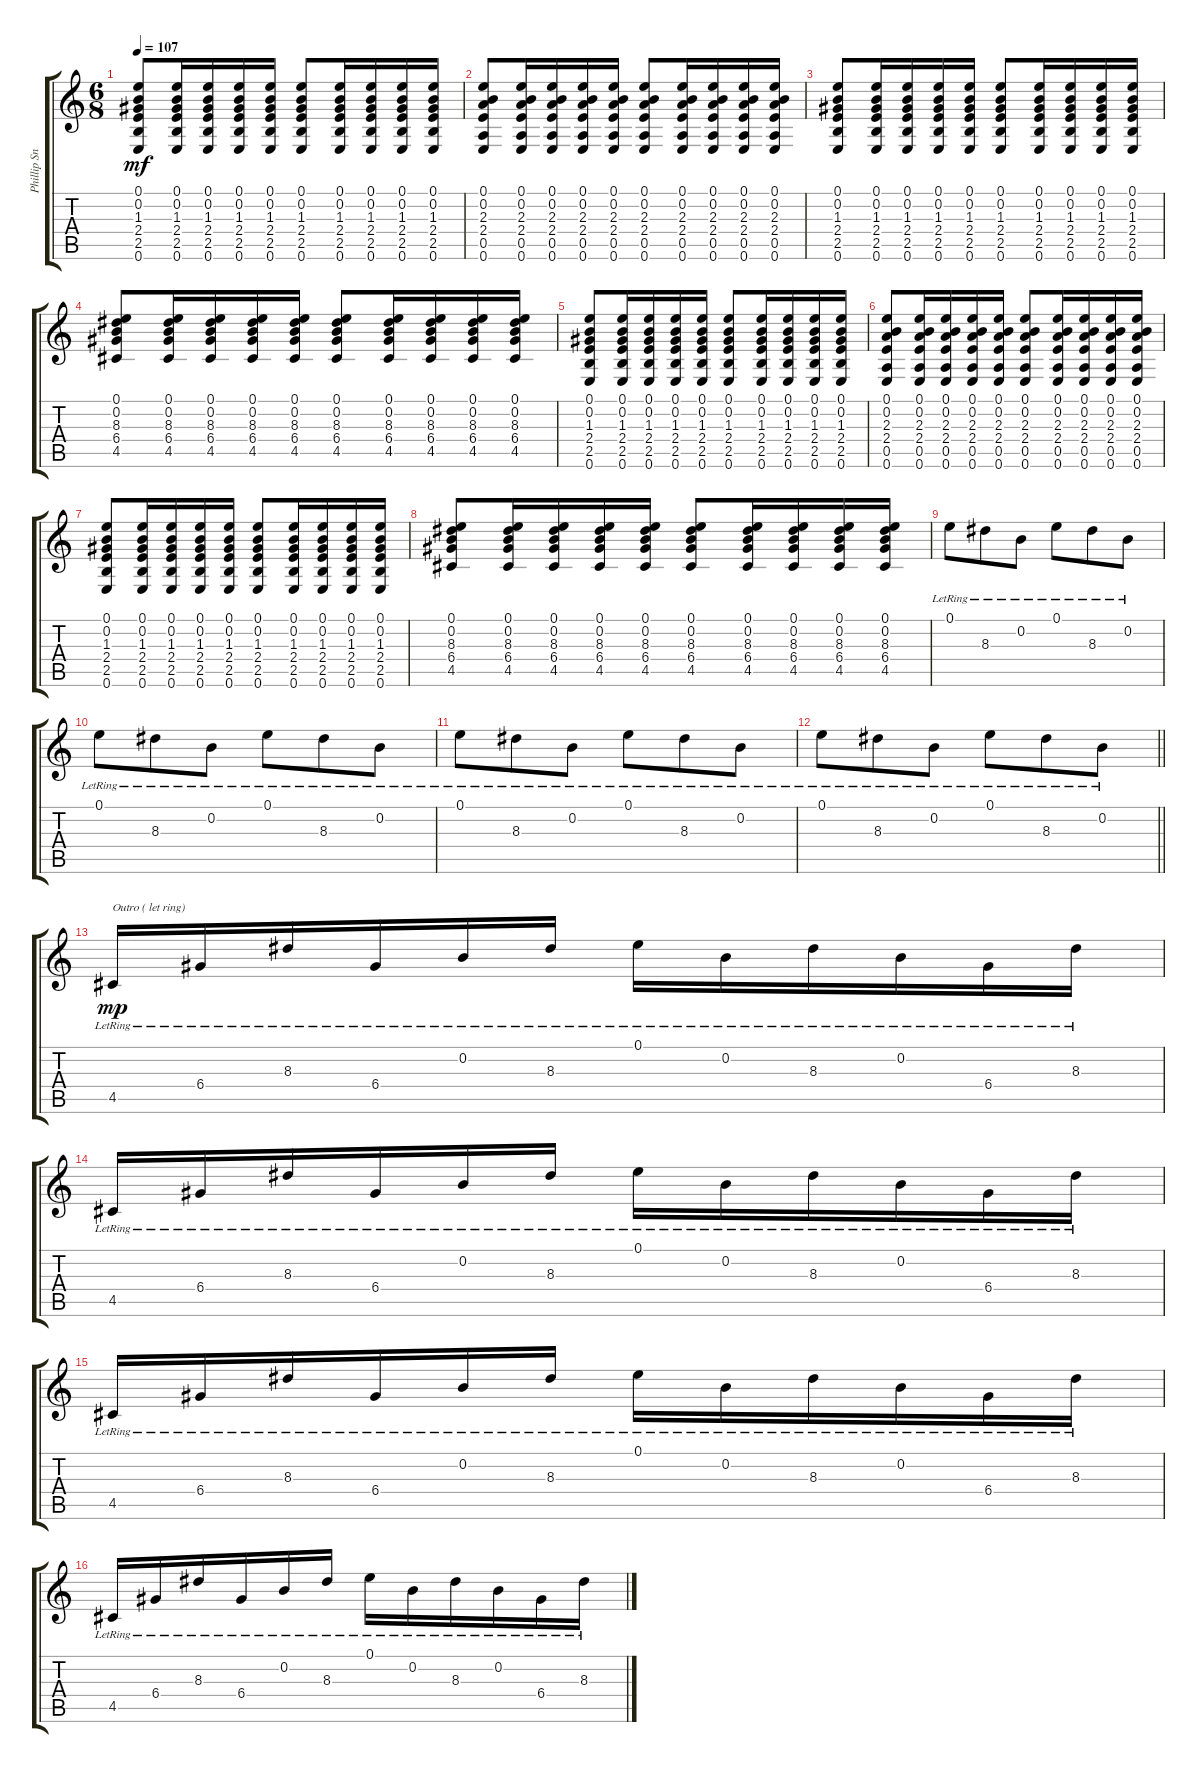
\track ("Phillip Sneed | Rhythm" "Phillip Sn") {instrument acousticguitarnylon}
\staff {score tabs}
\tuning (E4 B3 G3 D3 A2 E2) {hide}
\ts (6 8)
\tempo 107
\clef g2
\ks c
(0.1 0.2 1.3 2.4 2.5 0.6).8{dy mf} (0.1 0.2 1.3 2.4 2.5 0.6).16 (0.1 0.2 1.3 2.4 2.5 0.6).16 (0.1 0.2 1.3 2.4 2.5 0.6).16 (0.1 0.2 1.3 2.4 2.5 0.6).16 (0.1 0.2 1.3 2.4 2.5 0.6).8 (0.1 0.2 1.3 2.4 2.5 0.6).16 (0.1 0.2 1.3 2.4 2.5 0.6).16 (0.1 0.2 1.3 2.4 2.5 0.6).16 (0.1 0.2 1.3 2.4 2.5 0.6).16 |
(0.1 0.2 2.3 2.4 0.5 0.6).8 (0.1 0.2 2.3 2.4 0.5 0.6).16 (0.1 0.2 2.3 2.4 0.5 0.6).16 (0.1 0.2 2.3 2.4 0.5 0.6).16 (0.1 0.2 2.3 2.4 0.5 0.6).16 (0.1 0.2 2.3 2.4 0.5 0.6).8 (0.1 0.2 2.3 2.4 0.5 0.6).16 (0.1 0.2 2.3 2.4 0.5 0.6).16 (0.1 0.2 2.3 2.4 0.5 0.6).16 (0.1 0.2 2.3 2.4 0.5 0.6).16 |
(0.1 0.2 1.3 2.4 2.5 0.6).8 (0.1 0.2 1.3 2.4 2.5 0.6).16 (0.1 0.2 1.3 2.4 2.5 0.6).16 (0.1 0.2 1.3 2.4 2.5 0.6).16 (0.1 0.2 1.3 2.4 2.5 0.6).16 (0.1 0.2 1.3 2.4 2.5 0.6).8 (0.1 0.2 1.3 2.4 2.5 0.6).16 (0.1 0.2 1.3 2.4 2.5 0.6).16 (0.1 0.2 1.3 2.4 2.5 0.6).16 (0.1 0.2 1.3 2.4 2.5 0.6).16 |
(0.1 0.2 8.3 6.4 4.5).8 (0.1 0.2 8.3 6.4 4.5).16 (0.1 0.2 8.3 6.4 4.5).16 (0.1 0.2 8.3 6.4 4.5).16 (0.1 0.2 8.3 6.4 4.5).16 (0.1 0.2 8.3 6.4 4.5).8 (0.1 0.2 8.3 6.4 4.5).16 (0.1 0.2 8.3 6.4 4.5).16 (0.1 0.2 8.3 6.4 4.5).16 (0.1 0.2 8.3 6.4 4.5).16 |
(0.1 0.2 1.3 2.4 2.5 0.6).8 (0.1 0.2 1.3 2.4 2.5 0.6).16 (0.1 0.2 1.3 2.4 2.5 0.6).16 (0.1 0.2 1.3 2.4 2.5 0.6).16 (0.1 0.2 1.3 2.4 2.5 0.6).16 (0.1 0.2 1.3 2.4 2.5 0.6).8 (0.1 0.2 1.3 2.4 2.5 0.6).16 (0.1 0.2 1.3 2.4 2.5 0.6).16 (0.1 0.2 1.3 2.4 2.5 0.6).16 (0.1 0.2 1.3 2.4 2.5 0.6).16 |
(0.1 0.2 2.3 2.4 0.5 0.6).8 (0.1 0.2 2.3 2.4 0.5 0.6).16 (0.1 0.2 2.3 2.4 0.5 0.6).16 (0.1 0.2 2.3 2.4 0.5 0.6).16 (0.1 0.2 2.3 2.4 0.5 0.6).16 (0.1 0.2 2.3 2.4 0.5 0.6).8 (0.1 0.2 2.3 2.4 0.5 0.6).16 (0.1 0.2 2.3 2.4 0.5 0.6).16 (0.1 0.2 2.3 2.4 0.5 0.6).16 (0.1 0.2 2.3 2.4 0.5 0.6).16 |
(0.1 0.2 1.3 2.4 2.5 0.6).8 (0.1 0.2 1.3 2.4 2.5 0.6).16 (0.1 0.2 1.3 2.4 2.5 0.6).16 (0.1 0.2 1.3 2.4 2.5 0.6).16 (0.1 0.2 1.3 2.4 2.5 0.6).16 (0.1 0.2 1.3 2.4 2.5 0.6).8 (0.1 0.2 1.3 2.4 2.5 0.6).16 (0.1 0.2 1.3 2.4 2.5 0.6).16 (0.1 0.2 1.3 2.4 2.5 0.6).16 (0.1 0.2 1.3 2.4 2.5 0.6).16 |
(0.1 0.2 8.3 6.4 4.5).8 (0.1 0.2 8.3 6.4 4.5).16 (0.1 0.2 8.3 6.4 4.5).16 (0.1 0.2 8.3 6.4 4.5).16 (0.1 0.2 8.3 6.4 4.5).16 (0.1 0.2 8.3 6.4 4.5).8 (0.1 0.2 8.3 6.4 4.5).16 (0.1 0.2 8.3 6.4 4.5).16 (0.1 0.2 8.3 6.4 4.5).16 (0.1 0.2 8.3 6.4 4.5).16 |
0.1{lr}.8 8.3{lr}.8 0.2{lr}.8 0.1{lr}.8 8.3{lr}.8 0.2{lr}.8 |
0.1{lr}.8 8.3{lr}.8 0.2{lr}.8 0.1{lr}.8 8.3{lr}.8 0.2{lr}.8 |
0.1{lr}.8 8.3{lr}.8 0.2{lr}.8 0.1{lr}.8 8.3{lr}.8 0.2{lr}.8 |
\barLineRight lightlight
0.1{lr}.8 8.3{lr}.8 0.2{lr}.8 0.1{lr}.8 8.3{lr}.8 0.2{lr}.8 |
4.5{lr}.16{txt "Outro ( let ring)" dy mp} 6.4{lr}.16 8.3{lr}.16 6.4{lr}.16 0.2{lr}.16 8.3{lr}.16 0.1{lr}.16 0.2{lr}.16 8.3{lr}.16 0.2{lr}.16 6.4{lr}.16 8.3{lr}.16 |
4.5{lr}.16 6.4{lr}.16 8.3{lr}.16 6.4{lr}.16 0.2{lr}.16 8.3{lr}.16 0.1{lr}.16 0.2{lr}.16 8.3{lr}.16 0.2{lr}.16 6.4{lr}.16 8.3{lr}.16 |
4.5{lr}.16 6.4{lr}.16 8.3{lr}.16 6.4{lr}.16 0.2{lr}.16 8.3{lr}.16 0.1{lr}.16 0.2{lr}.16 8.3{lr}.16 0.2{lr}.16 6.4{lr}.16 8.3{lr}.16 |
4.5{lr}.16 6.4{lr}.16 8.3{lr}.16 6.4{lr}.16 0.2{lr}.16 8.3{lr}.16 0.1{lr}.16 0.2{lr}.16 8.3{lr}.16 0.2{lr}.16 6.4{lr}.16 8.3{lr}.16
